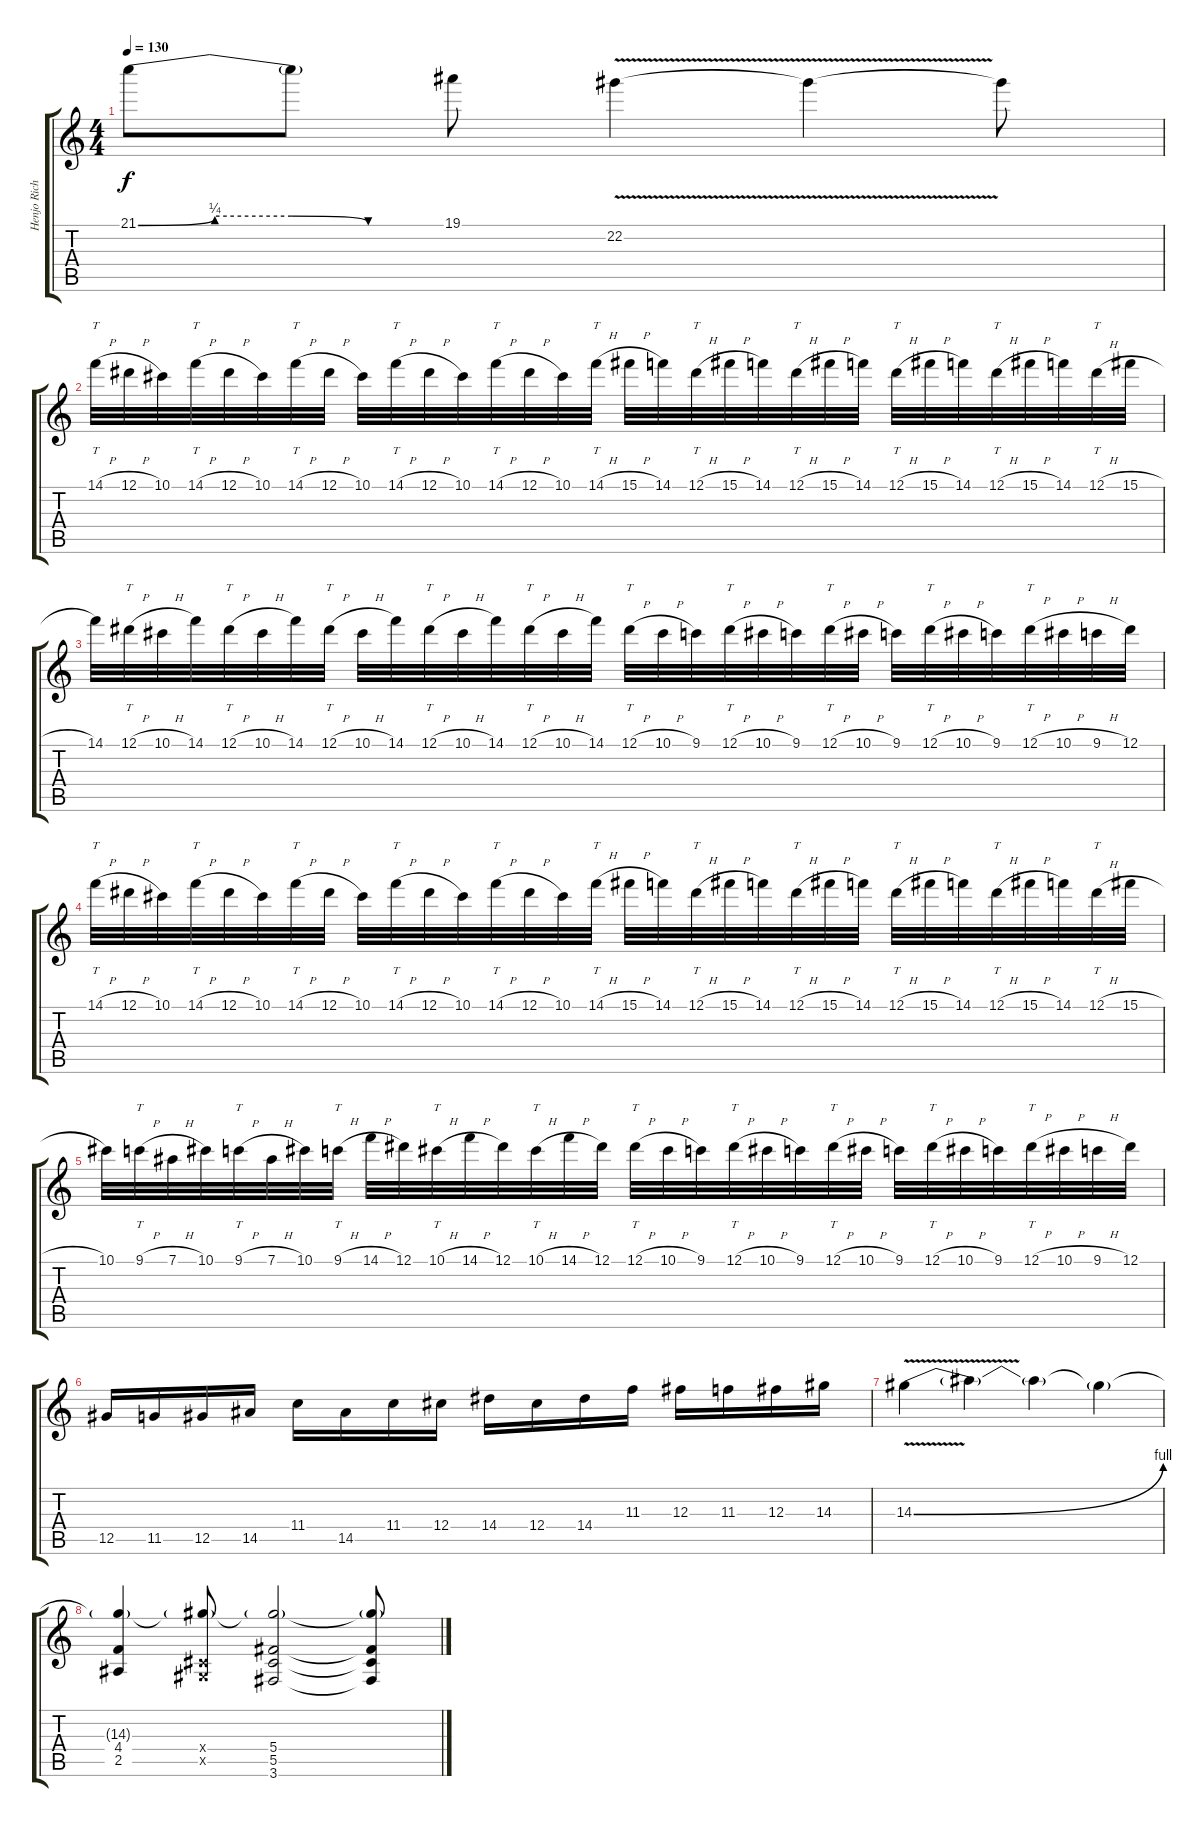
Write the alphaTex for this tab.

\track ("Henjo Richter (guitar 2)" "Henjo Rich") {instrument distortionguitar}
\staff {score tabs}
\tuning (Eb4 Bb3 Gb3 Db3 Ab2 Eb2) {hide}
\ts (4 4)
\tempo 130
\clef g2
\ks c
21.1{be (custom 0 0 15 1 30 1 45 0 60 0)}.8{dy f} 21.1{t}.8 19.1.8 22.2{v}.4 22.2{t}.4 22.2{t}.8 |
14.1{h}.32{tt} 12.1{h}.32 10.1.32 14.1{h}.32{tt} 12.1{h}.32 10.1.32 14.1{h}.32{tt} 12.1{h}.32 10.1.32 14.1{h}.32{tt} 12.1{h}.32 10.1.32 14.1{h}.32{tt} 12.1{h}.32 10.1.32 14.1{h}.32{tt} 15.1{h}.32 14.1.32 12.1{h}.32{tt} 15.1{h}.32 14.1.32 12.1{h}.32{tt} 15.1{h}.32 14.1.32 12.1{h}.32{tt} 15.1{h}.32 14.1.32 12.1{h}.32{tt} 15.1{h}.32 14.1.32 12.1{h}.32{tt} 15.1{h}.32 |
14.1.32 12.1{h}.32{tt} 10.1{h}.32 14.1.32 12.1{h}.32{tt} 10.1{h}.32 14.1.32 12.1{h}.32{tt} 10.1{h}.32 14.1.32 12.1{h}.32{tt} 10.1{h}.32 14.1.32 12.1{h}.32{tt} 10.1{h}.32 14.1.32 12.1{h}.32{tt} 10.1{h}.32 9.1.32 12.1{h}.32{tt} 10.1{h}.32 9.1.32 12.1{h}.32{tt} 10.1{h}.32 9.1.32 12.1{h}.32{tt} 10.1{h}.32 9.1.32 12.1{h}.32{tt} 10.1{h}.32 9.1{h}.32 12.1.32 |
14.1{h}.32{tt} 12.1{h}.32 10.1.32 14.1{h}.32{tt} 12.1{h}.32 10.1.32 14.1{h}.32{tt} 12.1{h}.32 10.1.32 14.1{h}.32{tt} 12.1{h}.32 10.1.32 14.1{h}.32{tt} 12.1{h}.32 10.1.32 14.1{h}.32{tt} 15.1{h}.32 14.1.32 12.1{h}.32{tt} 15.1{h}.32 14.1.32 12.1{h}.32{tt} 15.1{h}.32 14.1.32 12.1{h}.32{tt} 15.1{h}.32 14.1.32 12.1{h}.32{tt} 15.1{h}.32 14.1.32 12.1{h}.32{tt} 15.1{h}.32 |
10.1.32 9.1{h}.32{tt} 7.1{h}.32 10.1.32 9.1{h}.32{tt} 7.1{h}.32 10.1.32 9.1{h}.32{tt} 14.1{h}.32 12.1.32 10.1{h}.32{tt} 14.1{h}.32 12.1.32 10.1{h}.32{tt} 14.1{h}.32 12.1.32 12.1{h}.32{tt} 10.1{h}.32 9.1.32 12.1{h}.32{tt} 10.1{h}.32 9.1.32 12.1{h}.32{tt} 10.1{h}.32 9.1.32 12.1{h}.32{tt} 10.1{h}.32 9.1.32 12.1{h}.32{tt} 10.1{h}.32 9.1{h}.32 12.1.32 |
12.5.16 11.5.16 12.5.16 14.5.16 11.4.16 14.5.16 11.4.16 12.4.16 14.4.16 12.4.16 14.4.16 11.3.16 12.3.16 11.3.16 12.3.16 14.3.16 |
14.3{be (bend 0 0 60 4) v}.4 14.3{t}.4 14.3{t}.4 14.3{t}.4 |
(14.3{t} 4.4 2.5).4 (14.3{t} 0.4{x} 0.5{x}).8 (14.3{t} 5.4 5.5 3.6).2 (14.3{t} 5.4{t} 5.5{t} 3.6{t}).8
